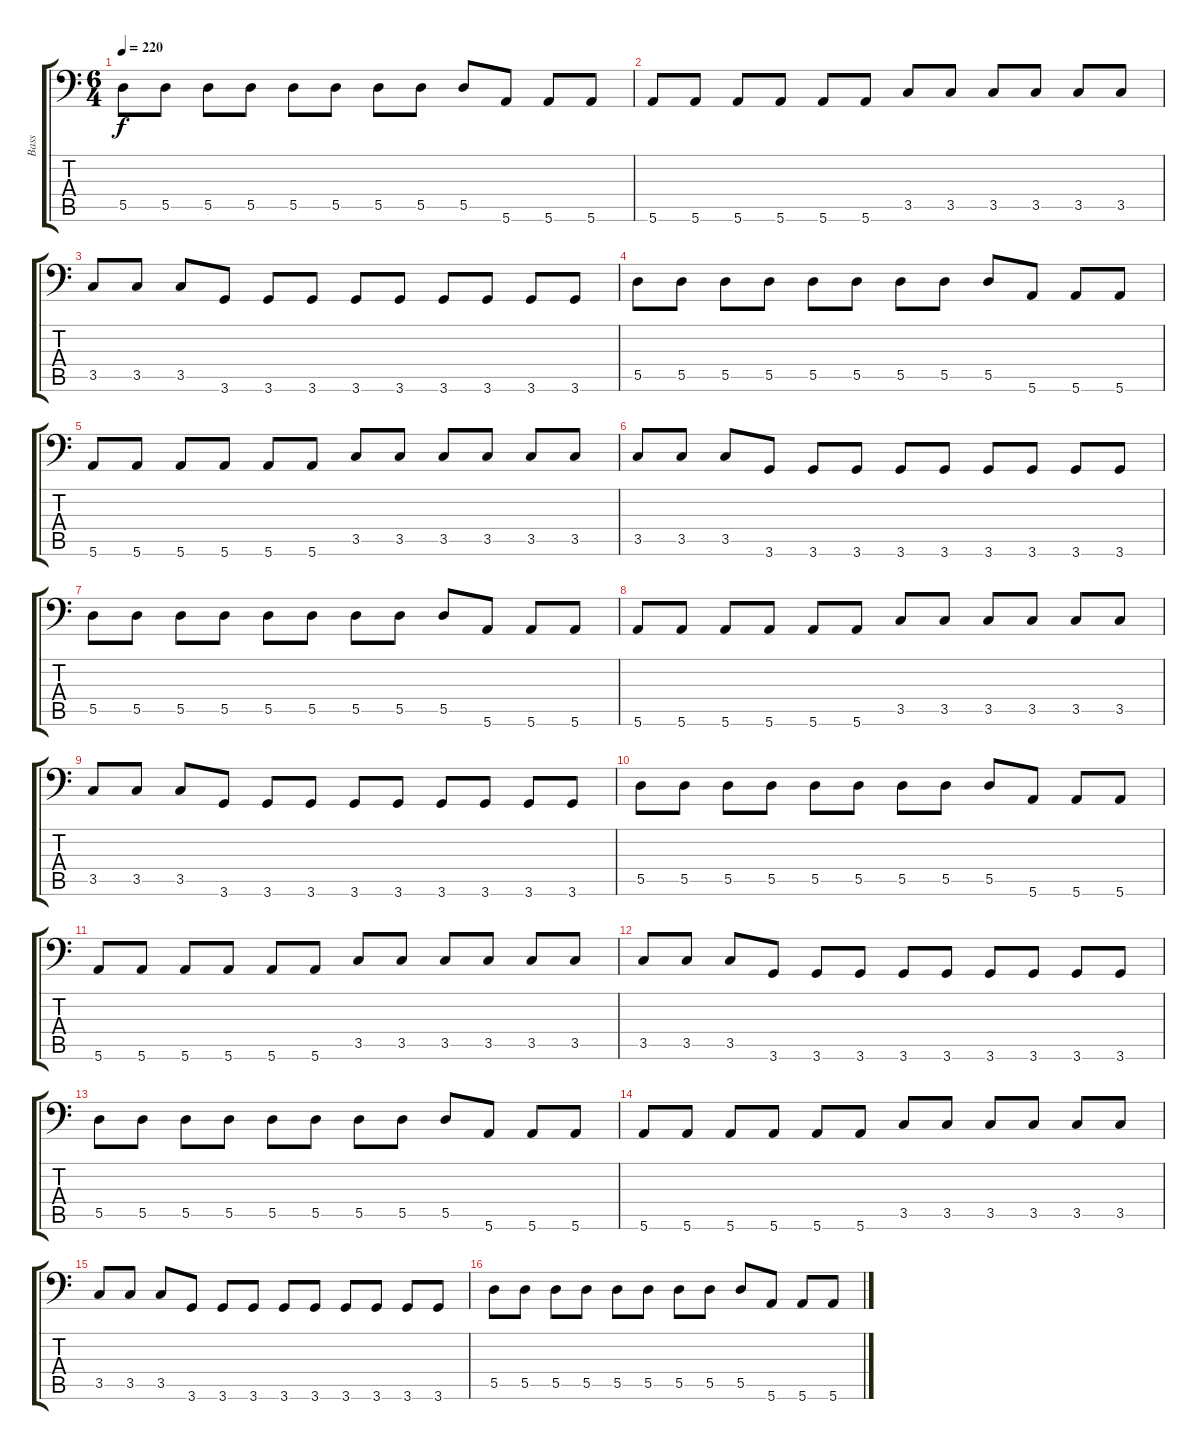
\track ("Bass" "Bass") {instrument electricbasspick}
\staff {score tabs}
\tuning (E3 B2 G2 D2 A1 E1) {hide}
\ts (6 4)
\tempo 220
\clef f4
\ks c
5.5.8{dy f} 5.5.8 5.5.8 5.5.8 5.5.8 5.5.8 5.5.8 5.5.8 5.5.8 5.6.8 5.6.8 5.6.8 |
5.6.8 5.6.8 5.6.8 5.6.8 5.6.8 5.6.8 3.5.8 3.5.8 3.5.8 3.5.8 3.5.8 3.5.8 |
3.5.8 3.5.8 3.5.8 3.6.8 3.6.8 3.6.8 3.6.8 3.6.8 3.6.8 3.6.8 3.6.8 3.6.8 |
5.5.8 5.5.8 5.5.8 5.5.8 5.5.8 5.5.8 5.5.8 5.5.8 5.5.8 5.6.8 5.6.8 5.6.8 |
5.6.8 5.6.8 5.6.8 5.6.8 5.6.8 5.6.8 3.5.8 3.5.8 3.5.8 3.5.8 3.5.8 3.5.8 |
3.5.8 3.5.8 3.5.8 3.6.8 3.6.8 3.6.8 3.6.8 3.6.8 3.6.8 3.6.8 3.6.8 3.6.8 |
5.5.8 5.5.8 5.5.8 5.5.8 5.5.8 5.5.8 5.5.8 5.5.8 5.5.8 5.6.8 5.6.8 5.6.8 |
5.6.8 5.6.8 5.6.8 5.6.8 5.6.8 5.6.8 3.5.8 3.5.8 3.5.8 3.5.8 3.5.8 3.5.8 |
3.5.8 3.5.8 3.5.8 3.6.8 3.6.8 3.6.8 3.6.8 3.6.8 3.6.8 3.6.8 3.6.8 3.6.8 |
5.5.8 5.5.8 5.5.8 5.5.8 5.5.8 5.5.8 5.5.8 5.5.8 5.5.8 5.6.8 5.6.8 5.6.8 |
5.6.8 5.6.8 5.6.8 5.6.8 5.6.8 5.6.8 3.5.8 3.5.8 3.5.8 3.5.8 3.5.8 3.5.8 |
3.5.8 3.5.8 3.5.8 3.6.8 3.6.8 3.6.8 3.6.8 3.6.8 3.6.8 3.6.8 3.6.8 3.6.8 |
5.5.8 5.5.8 5.5.8 5.5.8 5.5.8 5.5.8 5.5.8 5.5.8 5.5.8 5.6.8 5.6.8 5.6.8 |
5.6.8 5.6.8 5.6.8 5.6.8 5.6.8 5.6.8 3.5.8 3.5.8 3.5.8 3.5.8 3.5.8 3.5.8 |
3.5.8 3.5.8 3.5.8 3.6.8 3.6.8 3.6.8 3.6.8 3.6.8 3.6.8 3.6.8 3.6.8 3.6.8 |
5.5.8 5.5.8 5.5.8 5.5.8 5.5.8 5.5.8 5.5.8 5.5.8 5.5.8 5.6.8 5.6.8 5.6.8
